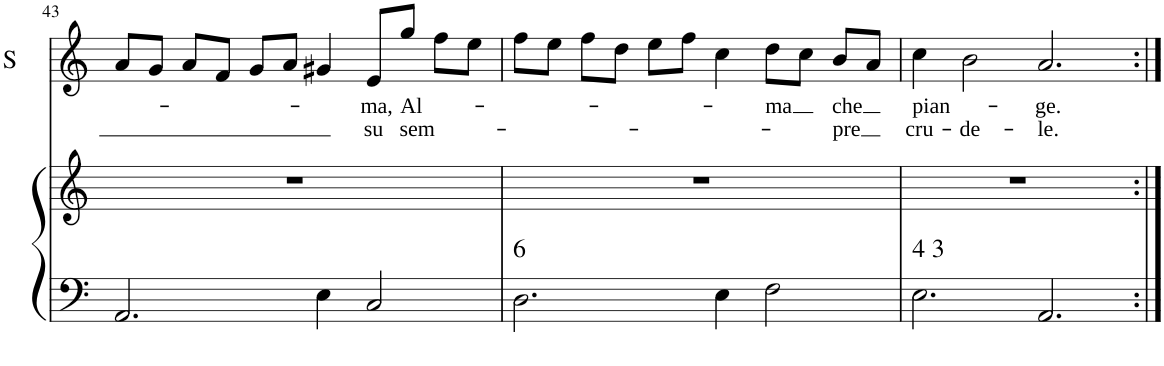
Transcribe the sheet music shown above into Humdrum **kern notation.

**kern	**kern	**kern	**text	**text
*part2	*part2	*part1	*part1	*part1
*staff3	*staff2	*staff1	*staff1	*staff1
*	*	*I"Soprano	*	*
*	*	*I'S	*	*
!!LO:PB:g=z
*clefF4	*clefG2	*clefG2	*	*
*k[]	*k[]	*k[]	*	*
*M6/4	*M6/4	*M6/4	*	*
=43	=43	=43	=43	=43
2.AA/	1.r	8a/L	.	.
.	.	8g/J	.	.
.	.	8a/L	.	.
.	.	8f/J	.	.
.	.	8g/L	.	.
.	.	8a/J	.	.
4E\	.	4g#X/	.	.
!	!	!	!LO:LY:b	!LO:LY:b
2C/	.	8e/L	-ma,	su
!	!	!	!LO:LY:b	!LO:LY:b
.	.	8gg/J	Al-	sem-
.	.	8ff\L	.	.
.	.	8ee\J	.	.
=44	=44	=44	=44	=44
!LO:TX:a:t=6	!	!	!	!
2.D\	1.r	8ff\L	.	.
.	.	8ee\J	.	.
.	.	8ff\L	.	.
.	.	8dd\J	.	.
.	.	8ee\L	.	.
.	.	8ff\J	.	.
4E\	.	4cc\	.	.
!	!	!	!LO:LY:b	!
2F\	.	8dd\L	-ma	.
.	.	8cc\J	.	.
!	!	!	!LO:LY:b	!LO:LY:b
.	.	8b/L	che	-pre
.	.	8a/J	.	.
=45	=45	=45	=45	=45
!LO:TX:a:t=4 3	!	!	!	!
!	!	!	!LO:LY:b	!LO:LY:b
2.E\	1.r	4cc\	pian-	cru-
!	!	!	!	!LO:LY:b
.	.	2b\	.	-de-
!	!	!	!LO:LY:b	!LO:LY:b
2.AA/	.	2.a/	-ge.	-le.
=:|!	=:|!	=:|!	=:|!	=:|!
*-	*-	*-	*-	*-
